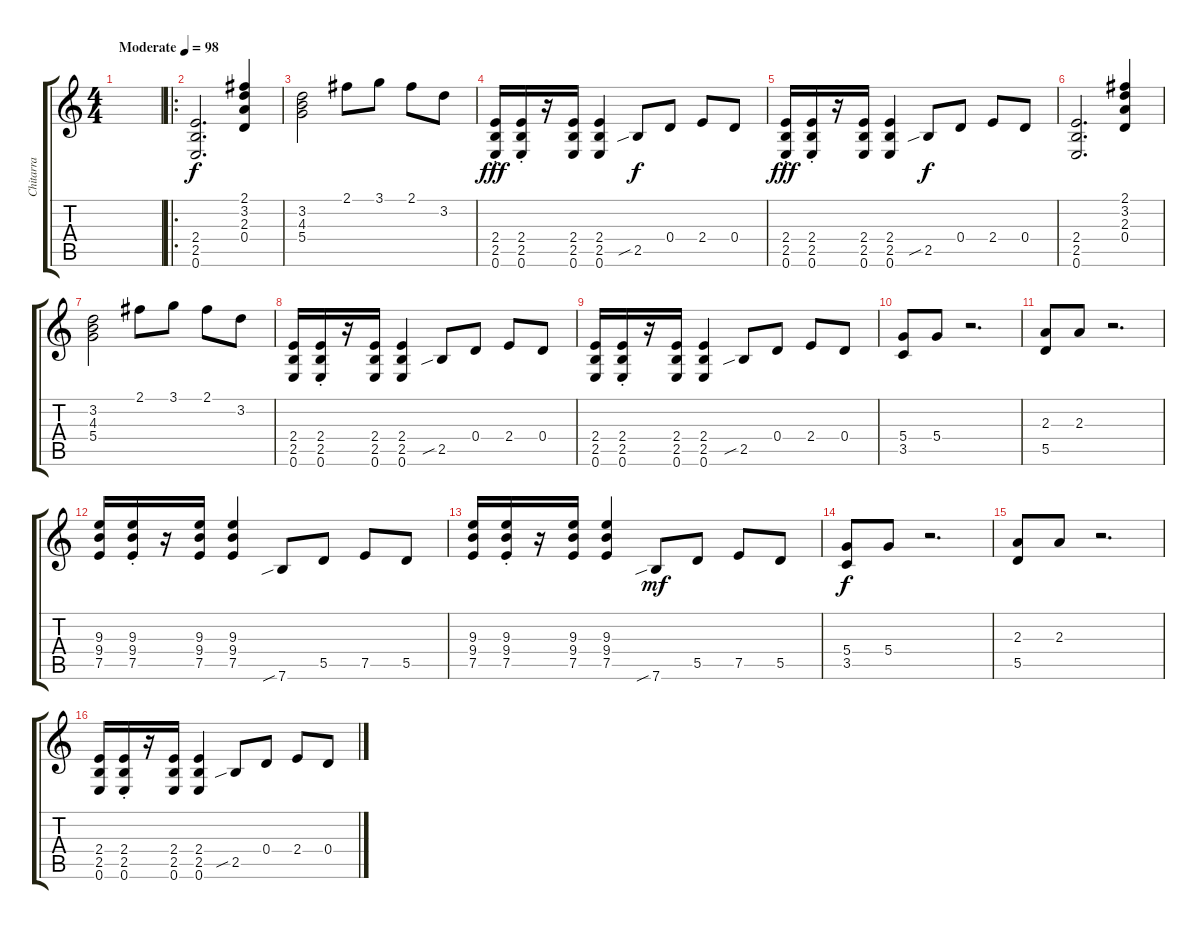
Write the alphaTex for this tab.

\track ("Chitarra" "Chitarra") {instrument overdrivenguitar}
\staff {score tabs}
\tuning (E4 B3 G3 D3 A2 E2) {hide}
\ts (4 4)
\tempo (98 "Moderate")
\clef g2
\ks c
|
\ro
(2.4 2.5 0.6).2{d} (2.1 3.2 2.3 0.4).4 |
(3.2 4.3 5.4).2 2.1.8 3.1.8 2.1.8 3.2.8 |
(2.4{st} 2.5{st} 0.6{st}).16{dy fff} (2.4{st} 2.5{st} 0.6{st}).16 r.16 (2.4 2.5 0.6).16 (2.4 2.5 0.6).4 2.5{sib}.8{dy f} 0.4.8 2.4.8 0.4.8 |
(2.4{st} 2.5{st} 0.6{st}).16{dy fff} (2.4{st} 2.5{st} 0.6{st}).16 r.16 (2.4 2.5 0.6).16 (2.4 2.5 0.6).4 2.5{sib}.8{dy f} 0.4.8 2.4.8 0.4.8 |
(2.4 2.5 0.6).2{d} (2.1 3.2 2.3 0.4).4 |
(3.2 4.3 5.4).2 2.1.8 3.1.8 2.1.8 3.2.8 |
(2.4 2.5 0.6).16 (2.4{st} 2.5{st} 0.6{st}).16 r.16 (2.4 2.5 0.6).16 (2.4 2.5 0.6).4 2.5{sib}.8 0.4.8 2.4.8 0.4.8 |
(2.4 2.5 0.6).16 (2.4{st} 2.5{st} 0.6{st}).16 r.16 (2.4 2.5 0.6).16 (2.4 2.5 0.6).4 2.5{sib}.8 0.4.8 2.4.8 0.4.8 |
(5.4 3.5).8 5.4.8 r.2{d} |
(2.3 5.5).8 2.3.8 r.2{d} |
(9.3 9.4 7.5).16 (9.3{st} 9.4{st} 7.5{st}).16 r.16 (9.3 9.4 7.5).16 (9.3 9.4 7.5).4 7.6{sib}.8 5.5.8 7.5.8 5.5.8 |
(9.3 9.4 7.5).16 (9.3{st} 9.4{st} 7.5{st}).16 r.16 (9.3 9.4 7.5).16 (9.3 9.4 7.5).4 7.6{sib}.8{dy mf} 5.5.8 7.5.8 5.5.8 |
(5.4 3.5).8{dy f} 5.4.8 r.2{d} |
(2.3 5.5).8 2.3.8 r.2{d} |
(2.4 2.5 0.6).16 (2.4{st} 2.5{st} 0.6{st}).16 r.16 (2.4 2.5 0.6).16 (2.4 2.5 0.6).4 2.5{sib}.8 0.4.8 2.4.8 0.4.8
